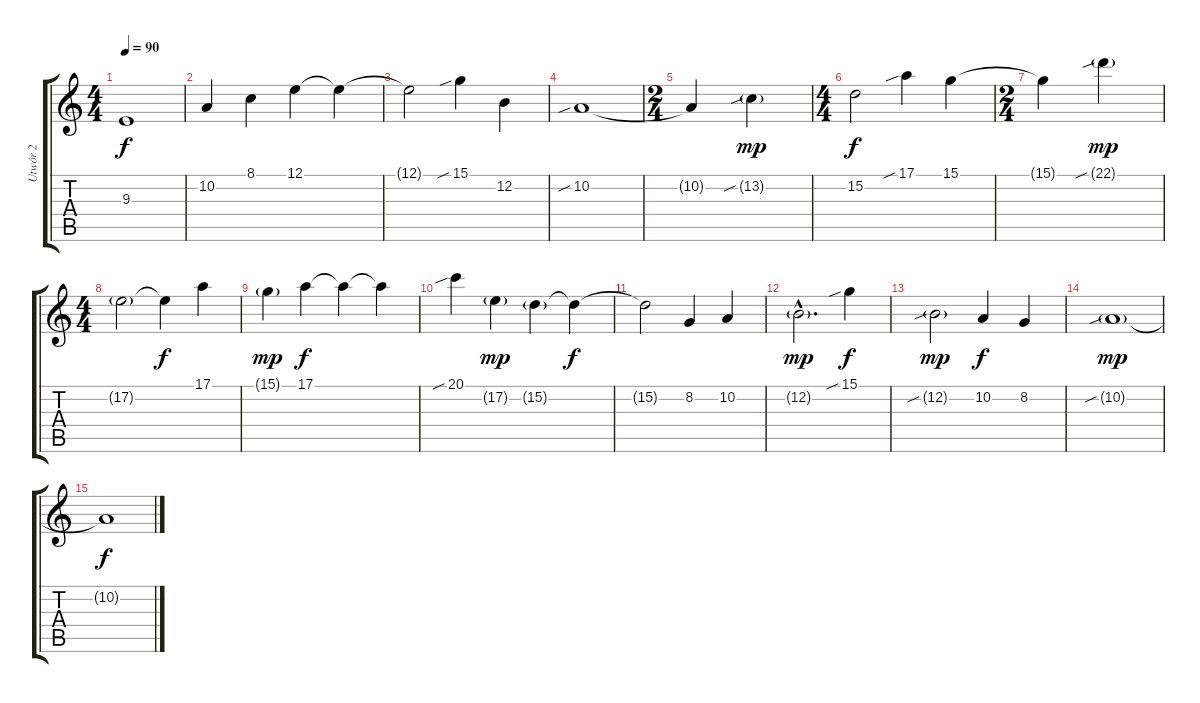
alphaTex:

\track ("Utwór 2" "Utwór 2") {instrument violin}
\staff {score tabs}
\tuning (E4 B3 G3 D3 A2 E2) {hide}
\ts (4 4)
\tempo 90
\clef g2
\ks c
9.3.1{dy f} |
10.2.4 8.1.4 12.1.4 12.1{t}.4 |
12.1{t}.2 15.1{sib}.4 12.2.4 |
10.2{sib}.1 |
\ts (2 4)
10.2{t}.4 13.2{sib g}.4{dy mp} |
\ts (4 4)
15.2.2{dy f} 17.1{sib}.4 15.1.4 |
\ts (2 4)
15.1{t}.4 22.1{sib g}.4{dy mp} |
\ts (4 4)
17.2{g}.2 17.2{t}.4{dy f} 17.1.4 |
15.1{g}.4{dy mp} 17.1.4{dy f} 17.1{t}.4 17.1{t}.4 |
20.1{sib}.4 17.2{g}.4{dy mp} 15.2{g}.4 15.2{t}.4{dy f} |
15.2{t}.2 8.2.4 10.2.4 |
12.2{g hac}.2{d dy mp} 15.1{sib}.4{dy f} |
12.2{sib g}.2{dy mp} 10.2.4{dy f} 8.2.4 |
10.2{sib g}.1{dy mp} |
10.2{t}.1{dy f}
